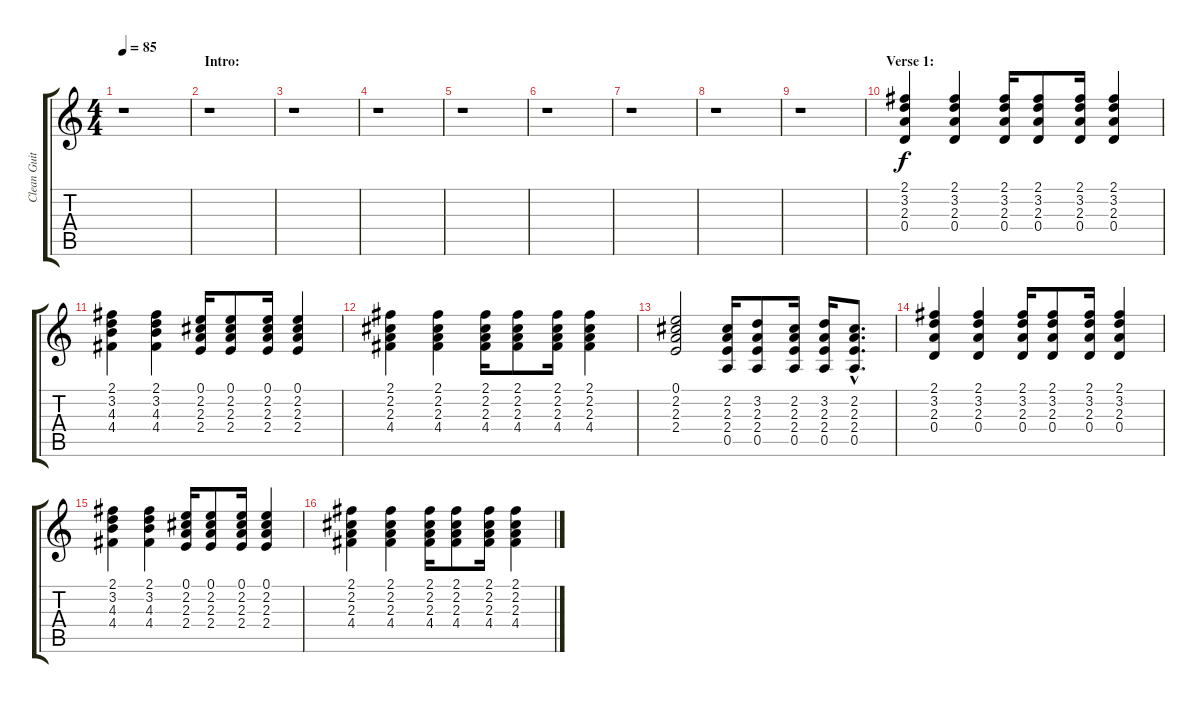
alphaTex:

\track ("Clean Guitar" "Clean Guit") {instrument acousticguitarsteel}
\staff {score tabs}
\tuning (E4 B3 G3 D3 A2 E2) {hide}
\ts (4 4)
\tempo 85
\clef g2
\ks c
r.1{dy f instrument acousticguitarsteel} |
\section ("" "Intro:")
r.1 |
r.1 |
r.1 |
r.1 |
r.1 |
r.1 |
r.1 |
r.1 |
\section ("" "Verse 1:")
(2.1 3.2 2.3 0.4).4 (2.1 3.2 2.3 0.4).4 (2.1 3.2 2.3 0.4).16 (2.1 3.2 2.3 0.4).8 (2.1 3.2 2.3 0.4).16 (2.1 3.2 2.3 0.4).4 |
(2.1 3.2 4.3 4.4).4 (2.1 3.2 4.3 4.4).4 (0.1 2.2 2.3 2.4).16 (0.1 2.2 2.3 2.4).8 (0.1 2.2 2.3 2.4).16 (0.1 2.2 2.3 2.4).4 |
(2.1 2.2 2.3 4.4).4 (2.1 2.2 2.3 4.4).4 (2.1 2.2 2.3 4.4).16 (2.1 2.2 2.3 4.4).8 (2.1 2.2 2.3 4.4).16 (2.1 2.2 2.3 4.4).4 |
(0.1 2.2 2.3 2.4).2 (2.2 2.3 2.4 0.5).16 (3.2 2.3 2.4 0.5).8 (2.2 2.3 2.4 0.5).16 (3.2 2.3 2.4 0.5).16 (2.2{hac} 2.3{hac} 2.4{hac} 0.5{hac}).8{d} |
(2.1 3.2 2.3 0.4).4 (2.1 3.2 2.3 0.4).4 (2.1 3.2 2.3 0.4).16 (2.1 3.2 2.3 0.4).8 (2.1 3.2 2.3 0.4).16 (2.1 3.2 2.3 0.4).4 |
(2.1 3.2 4.3 4.4).4 (2.1 3.2 4.3 4.4).4 (0.1 2.2 2.3 2.4).16 (0.1 2.2 2.3 2.4).8 (0.1 2.2 2.3 2.4).16 (0.1 2.2 2.3 2.4).4 |
(2.1 2.2 2.3 4.4).4 (2.1 2.2 2.3 4.4).4 (2.1 2.2 2.3 4.4).16 (2.1 2.2 2.3 4.4).8 (2.1 2.2 2.3 4.4).16 (2.1 2.2 2.3 4.4).4
